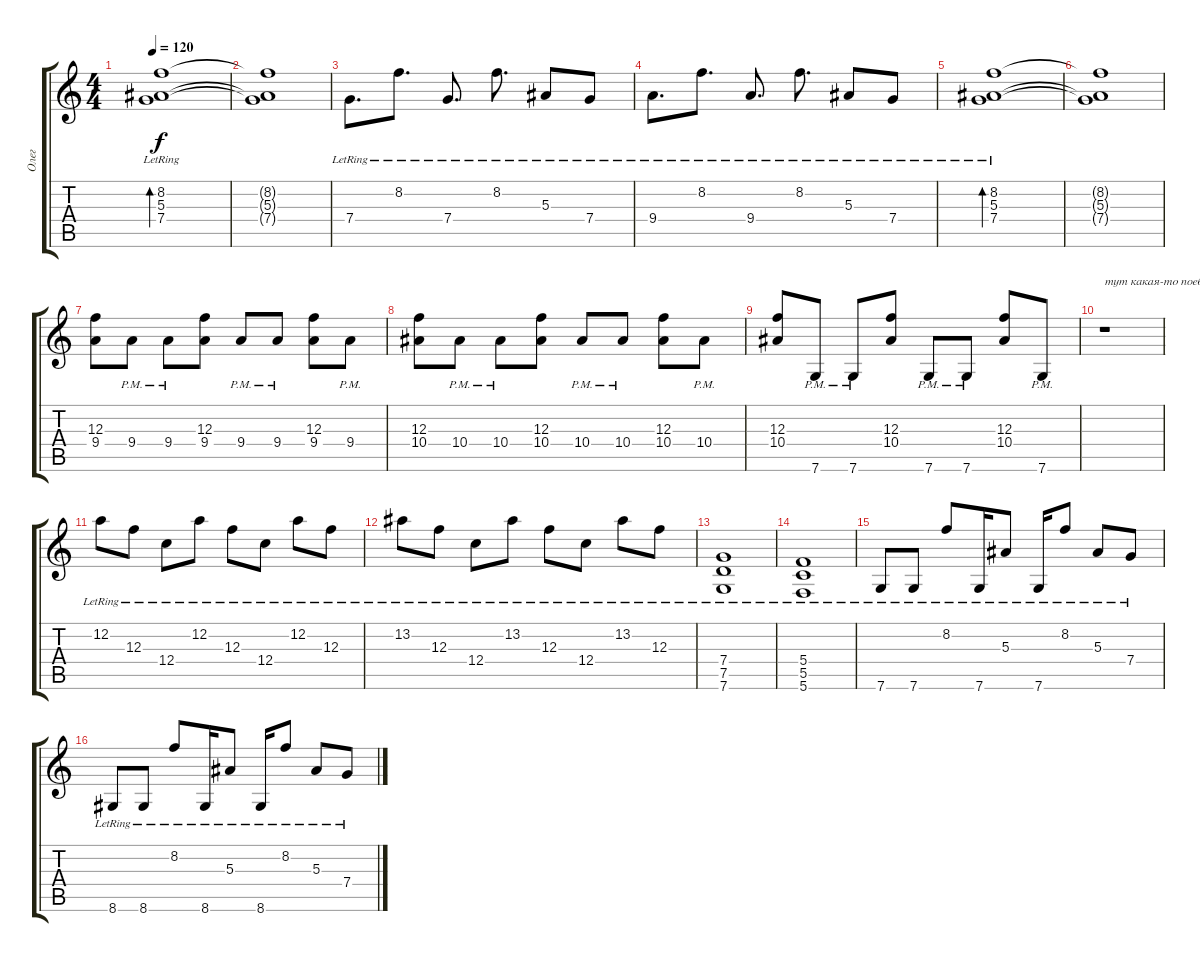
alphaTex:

\track ("Олег" "Олег") {instrument acousticguitarsteel}
\staff {score tabs}
\tuning (D4 A3 F3 C3 G2 C2) {hide}
\ts (4 4)
\tempo 120
\clef g2
\ks c
(8.2 5.3{lr} 7.4{lr}).1{bd 240 dy f} |
(8.2{t} 5.3{t} 7.4{t}).1 |
7.4{lr}.8{d} 8.2{lr}.8{d} 7.4{lr}.8{d} 8.2{lr}.8{d} 5.3{lr}.8 7.4{lr}.8 |
9.4{lr}.8{d} 8.2{lr}.8{d} 9.4{lr}.8{d} 8.2{lr}.8{d} 5.3{lr}.8 7.4{lr}.8 |
(8.2 5.3{lr} 7.4{lr}).1{bd 240} |
(8.2{t} 5.3{t} 7.4{t}).1 |
(12.3 9.4).8 9.4{pm}.8 9.4{pm}.8 (12.3 9.4).8 9.4{pm}.8 9.4{pm}.8 (12.3 9.4).8 9.4{pm}.8 |
(12.3 10.4).8 10.4{pm}.8 10.4{pm}.8 (12.3 10.4).8 10.4{pm}.8 10.4{pm}.8 (12.3 10.4).8 10.4{pm}.8 |
(12.3 10.4).8 7.6{pm}.8 7.6{pm}.8 (12.3 10.4).8 7.6{pm}.8 7.6{pm}.8 (12.3 10.4).8 7.6{pm}.8 |
r.1{txt "тут какая-то поебень итёт...."} |
12.2{lr}.8 12.3{lr}.8 12.4{lr}.8 12.2{lr}.8 12.3{lr}.8 12.4{lr}.8 12.2{lr}.8 12.3{lr}.8 |
13.2{lr}.8 12.3{lr}.8 12.4{lr}.8 13.2{lr}.8 12.3{lr}.8 12.4{lr}.8 13.2{lr}.8 12.3{lr}.8 |
(7.4{lr} 7.5{lr} 7.6{lr}).1 |
(5.4{lr} 5.5{lr} 5.6{lr}).1 |
7.6{lr}.8 7.6{lr}.8 8.2{lr}.8 7.6{lr}.16 5.3{lr}.8 7.6{lr}.16 8.2{lr}.8 5.3{lr}.8 7.4{lr}.8 |
8.6{lr}.8 8.6{lr}.8 8.2{lr}.8 8.6{lr}.16 5.3{lr}.8 8.6{lr}.16 8.2{lr}.8 5.3{lr}.8 7.4{lr}.8
